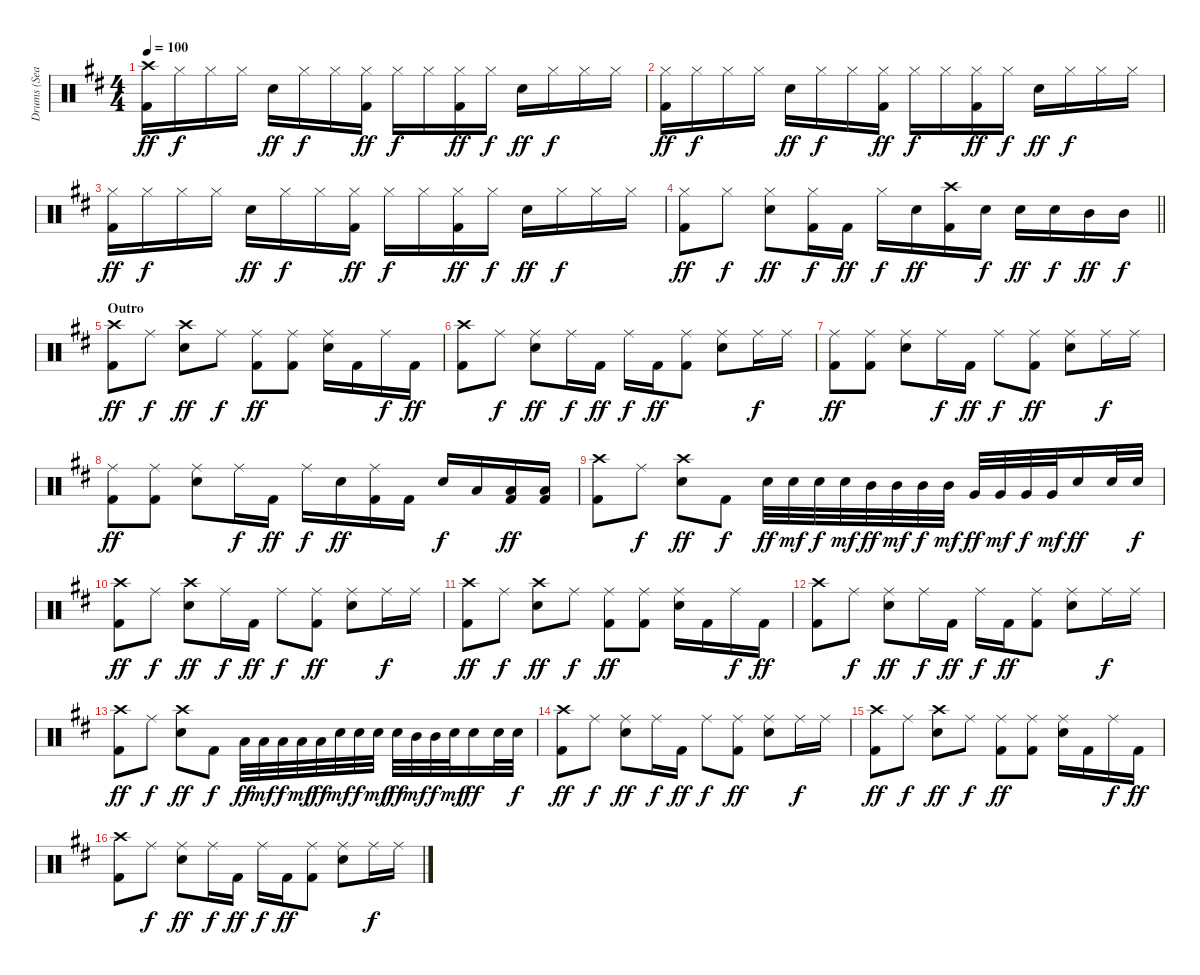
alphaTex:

\track ("Drums (Sean)" "Drums (Sea") {instrument percussion}
\staff {score}
\articulation defaults
\ts (4 4)
\tempo 100
\clef neutral
\ks bminor
("Crash high (hit)" "Kick (hit) 2").16{dy ff} "Hi-Hat (closed)".16{dy f} "Hi-Hat (closed)".16 "Hi-Hat (closed)".16 "Snare (hit) 2".16{dy ff} "Hi-Hat (closed)".16{dy f} "Hi-Hat (closed)".16 ("Hi-Hat (closed)" "Kick (hit) 2").16{dy ff} "Hi-Hat (closed)".16{dy f} "Hi-Hat (closed)".16 ("Hi-Hat (closed)" "Kick (hit) 2").16{dy ff} "Hi-Hat (closed)".16{dy f} "Snare (hit) 2".16{dy ff} "Hi-Hat (closed)".16{dy f} "Hi-Hat (closed)".16 "Hi-Hat (closed)".16 |
("Hi-Hat (closed)" "Kick (hit) 2").16{dy ff} "Hi-Hat (closed)".16{dy f} "Hi-Hat (closed)".16 "Hi-Hat (closed)".16 "Snare (hit) 2".16{dy ff} "Hi-Hat (closed)".16{dy f} "Hi-Hat (closed)".16 ("Hi-Hat (closed)" "Kick (hit) 2").16{dy ff} "Hi-Hat (closed)".16{dy f} "Hi-Hat (closed)".16 ("Hi-Hat (closed)" "Kick (hit) 2").16{dy ff} "Hi-Hat (closed)".16{dy f} "Snare (hit) 2".16{dy ff} "Hi-Hat (closed)".16{dy f} "Hi-Hat (closed)".16 "Hi-Hat (closed)".16 |
("Hi-Hat (closed)" "Kick (hit) 2").16{dy ff} "Hi-Hat (closed)".16{dy f} "Hi-Hat (closed)".16 "Hi-Hat (closed)".16 "Snare (hit) 2".16{dy ff} "Hi-Hat (closed)".16{dy f} "Hi-Hat (closed)".16 ("Hi-Hat (closed)" "Kick (hit) 2").16{dy ff} "Hi-Hat (closed)".16{dy f} "Hi-Hat (closed)".16 ("Hi-Hat (closed)" "Kick (hit) 2").16{dy ff} "Hi-Hat (closed)".16{dy f} "Snare (hit) 2".16{dy ff} "Hi-Hat (closed)".16{dy f} "Hi-Hat (closed)".16 "Hi-Hat (closed)".16 |
\barLineRight lightlight
("Hi-Hat (closed)" "Kick (hit) 2").8{dy ff} "Hi-Hat (closed)".8{dy f} ("Hi-Hat (closed)" "Snare (hit) 2").8{dy ff} ("Hi-Hat (closed)" "Kick (hit) 2").16{dy f} "Kick (hit) 2".16{dy ff} "Hi-Hat (closed)".16{dy f} "Snare (hit) 2".16{dy ff} ("Crash high (hit)" "Kick (hit) 2").16 "Snare (hit) 2".16{dy f} "Snare (hit) 2".16{dy ff} "Snare (hit) 2".16{dy f} "Mid Tom (hit)".16{dy ff} "Mid Tom (hit)".16{dy f} |
\section ("" "Outro")
("Crash high (hit)" "Kick (hit) 2").8{dy ff} "Ride (middle)".8{dy f} ("Crash high (hit)" "Snare (hit) 2").8{dy ff} "Ride (middle)".8{dy f} ("Ride (middle)" "Kick (hit) 2").8{dy ff} ("Ride (middle)" "Kick (hit) 2").8 ("Ride (middle)" "Snare (hit) 2").16 "Kick (hit) 2".16 "Ride (middle)".16{dy f} "Kick (hit) 2".16{dy ff} |
("Crash high (hit)" "Kick (hit) 2").8 "Ride (middle)".8{dy f} ("Ride (middle)" "Snare (hit) 2").8{dy ff} "Ride (middle)".16{dy f} "Kick (hit) 2".16{dy ff} "Ride (middle)".16{dy f} "Kick (hit) 2".16{dy ff} ("Ride (middle)" "Kick (hit) 2").8 ("Ride (middle)" "Snare (hit) 2").8 "Ride (middle)".16{dy f} "Ride (middle)".16 |
("Ride (middle)" "Kick (hit) 2").8{dy ff} ("Ride (middle)" "Kick (hit) 2").8 ("Ride (middle)" "Snare (hit) 2").8 "Ride (middle)".16{dy f} "Kick (hit) 2".16{dy ff} "Ride (middle)".8{dy f} ("Ride (middle)" "Kick (hit) 2").8{dy ff} ("Ride (middle)" "Snare (hit) 2").8 "Ride (middle)".16{dy f} "Ride (middle)".16 |
("Ride (middle)" "Kick (hit) 2").8{dy ff} ("Ride (middle)" "Kick (hit) 2").8 ("Ride (middle)" "Snare (hit) 2").8 "Ride (middle)".16{dy f} "Kick (hit) 2".16{dy ff} "Ride (middle)".16{dy f} "Snare (hit) 2".16{dy ff} ("Ride (middle)" "Kick (hit) 2").16 "Kick (hit) 2".16 "Snare (hit) 2".16{dy f} "Low Floor Tom (hit)".16 ("Low Floor Tom (hit)" "Kick (hit) 2").16{dy ff} ("Low Floor Tom (hit)" "Kick (hit) 2").16 |
("Crash high (hit)" "Kick (hit) 2").8 "Ride (middle)".8{dy f} ("Crash high (hit)" "Snare (hit) 2").8{dy ff} "Kick (hit) 2".8{dy f} "Snare (hit) 2".32{dy ff} "Snare (hit) 2".32{dy mf} "Snare (hit) 2".32{dy f} "Snare (hit) 2".32{dy mf} "Mid Tom (hit)".32{dy ff} "Mid Tom (hit)".32{dy mf} "Mid Tom (hit)".32{dy f} "Mid Tom (hit)".32{dy mf} "Very Low Tom (hit)".32{dy ff} "Very Low Tom (hit)".32{dy mf} "Very Low Tom (hit)".32{dy f} "Very Low Tom (hit)".32{dy mf} "Snare (hit) 2".16{dy ff} "Snare (hit) 2".32 "Snare (hit) 2".32{dy f} |
("Crash high (hit)" "Kick (hit) 2").8{dy ff} "Ride (middle)".8{dy f} ("Crash high (hit)" "Snare (hit) 2").8{dy ff} "Ride (middle)".16{dy f} "Kick (hit) 2".16{dy ff} "Ride (middle)".8{dy f} ("Ride (middle)" "Kick (hit) 2").8{dy ff} ("Ride (middle)" "Snare (hit) 2").8 "Ride (middle)".16{dy f} "Ride (middle)".16 |
("Crash high (hit)" "Kick (hit) 2").8{dy ff} "Ride (middle)".8{dy f} ("Crash high (hit)" "Snare (hit) 2").8{dy ff} "Ride (middle)".8{dy f} ("Ride (middle)" "Kick (hit) 2").8{dy ff} ("Ride (middle)" "Kick (hit) 2").8 ("Ride (middle)" "Snare (hit) 2").16 "Kick (hit) 2".16 "Ride (middle)".16{dy f} "Kick (hit) 2".16{dy ff} |
("Crash high (hit)" "Kick (hit) 2").8 "Ride (middle)".8{dy f} ("Ride (middle)" "Snare (hit) 2").8{dy ff} "Ride (middle)".16{dy f} "Kick (hit) 2".16{dy ff} "Ride (middle)".16{dy f} "Kick (hit) 2".16{dy ff} ("Ride (middle)" "Kick (hit) 2").8 ("Ride (middle)" "Snare (hit) 2").8 "Ride (middle)".16{dy f} "Ride (middle)".16 |
("Crash high (hit)" "Kick (hit) 2").8{dy ff} "Ride (middle)".8{dy f} ("Crash high (hit)" "Snare (hit) 2").8{dy ff} "Kick (hit) 2".8{dy f} "Low Floor Tom (hit)".32{dy ff} "Low Floor Tom (hit)".32{dy mf} "Low Floor Tom (hit)".32{dy f} "Low Floor Tom (hit)".32{dy mf} "Low Floor Tom (hit)".32{dy ff} "Snare (hit) 2".32{dy mf} "Snare (hit) 2".32{dy f} "Snare (hit) 2".32{dy mf} "Snare (hit) 2".32{dy ff} "Mid Tom (hit)".32{dy mf} "Mid Tom (hit)".32{dy f} "Snare (hit) 2".32{dy mf} "Snare (hit) 2".16{dy ff} "Snare (hit) 2".32 "Snare (hit) 2".32{dy f} |
("Crash high (hit)" "Kick (hit) 2").8{dy ff} "Ride (middle)".8{dy f} ("Ride (middle)" "Snare (hit) 2").8{dy ff} "Ride (middle)".16{dy f} "Kick (hit) 2".16{dy ff} "Ride (middle)".8{dy f} ("Ride (middle)" "Kick (hit) 2").8{dy ff} ("Ride (middle)" "Snare (hit) 2").8 "Ride (middle)".16{dy f} "Ride (middle)".16 |
("Crash high (hit)" "Kick (hit) 2").8{dy ff} "Ride (middle)".8{dy f} ("Crash high (hit)" "Snare (hit) 2").8{dy ff} "Ride (middle)".8{dy f} ("Ride (middle)" "Kick (hit) 2").8{dy ff} ("Ride (middle)" "Kick (hit) 2").8 ("Ride (middle)" "Snare (hit) 2").16 "Kick (hit) 2".16 "Ride (middle)".16{dy f} "Kick (hit) 2".16{dy ff} |
("Crash high (hit)" "Kick (hit) 2").8 "Ride (middle)".8{dy f} ("Ride (middle)" "Snare (hit) 2").8{dy ff} "Ride (middle)".16{dy f} "Kick (hit) 2".16{dy ff} "Ride (middle)".16{dy f} "Kick (hit) 2".16{dy ff} ("Ride (middle)" "Kick (hit) 2").8 ("Ride (middle)" "Snare (hit) 2").8 "Ride (middle)".16{dy f} "Ride (middle)".16
